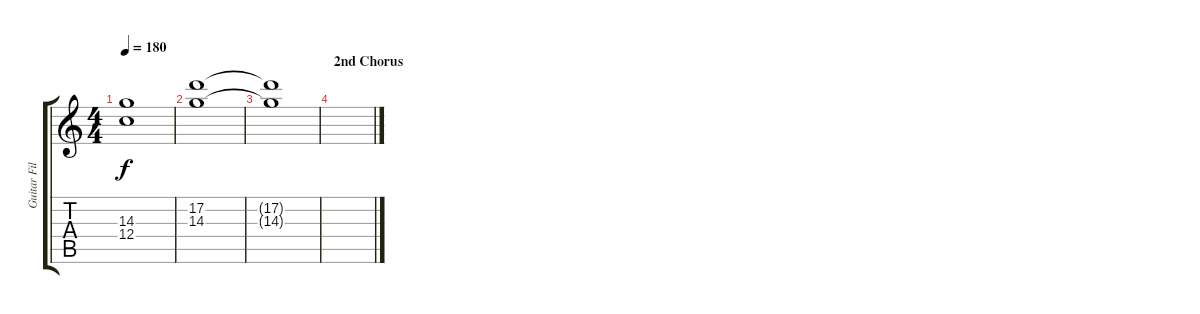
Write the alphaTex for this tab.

\track ("Guitar Fill" "Guitar Fil") {instrument distortionguitar}
\staff {score tabs}
\tuning (D4 A3 F3 C3 G2 D2) {hide}
\ts (4 4)
\tempo 180
\clef g2
\ks c
(14.3{t} 12.4{t}).1{dy f} |
(17.2 14.3).1 |
(17.2{t} 14.3{t}).1 |
\section ("" "2nd Chorus")
